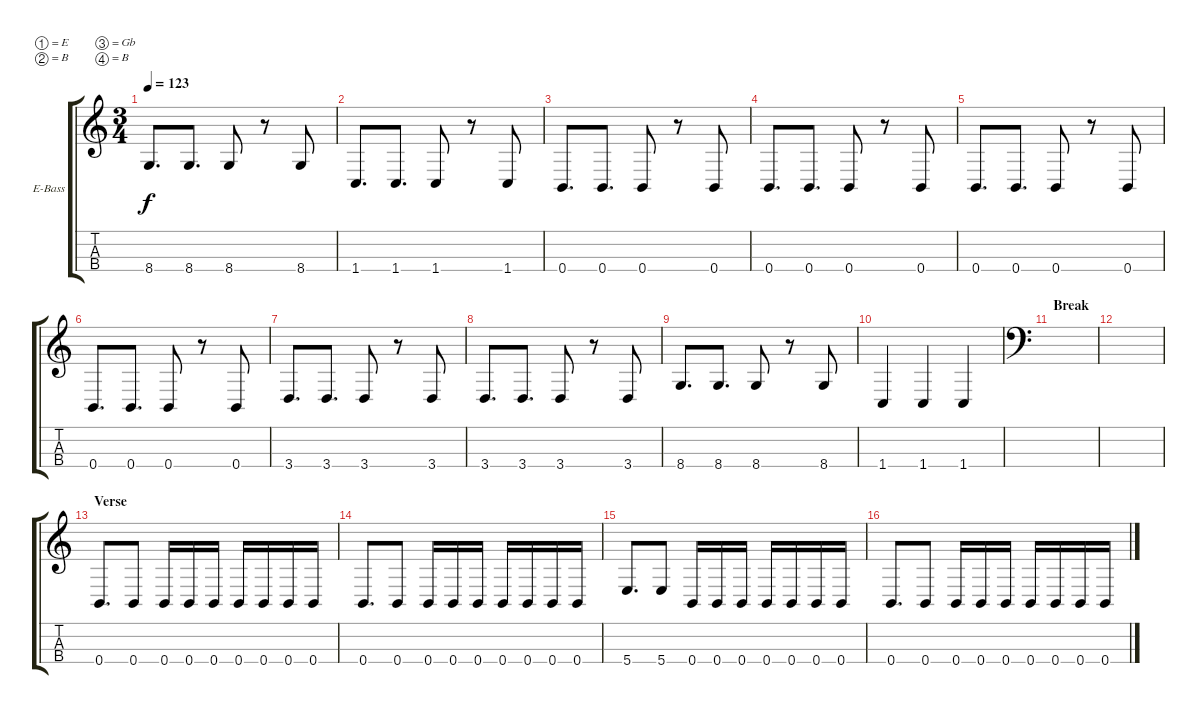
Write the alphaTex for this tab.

\defaultSystemsLayout 4
\bracketExtendMode groupsimilarinstruments
\firstSystemTrackNameOrientation horizontal
\otherSystemsTrackNameOrientation horizontal
\track ("Bass" "E-Bass") {instrument electricbassfinger}
\staff {score tabs}
\tuning (E3 B2 Gb2 B1)
\ts (3 4)
\tempo 123
\clef g2
\ks c
8.4.8{d dy f} 8.4.8{d} 8.4.8 r.8 8.4.8 |
1.4.8{d} 1.4.8{d} 1.4.8 r.8 1.4.8 |
0.4.8{d} 0.4.8{d} 0.4.8 r.8 0.4.8 |
0.4.8{d} 0.4.8{d} 0.4.8 r.8 0.4.8 |
0.4.8{d} 0.4.8{d} 0.4.8 r.8 0.4.8 |
0.4.8{d} 0.4.8{d} 0.4.8 r.8 0.4.8 |
3.4.8{d} 3.4.8{d} 3.4.8 r.8 3.4.8 |
3.4.8{d} 3.4.8{d} 3.4.8 r.8 3.4.8 |
8.4.8{d} 8.4.8{d} 8.4.8 r.8 8.4.8 |
1.4.4 1.4.4 1.4.4 |
\section ("" "Break")
\clef f4
|
|
\section ("" "Verse")
\clef g2
0.4.8{d} 0.4.8 0.4.16 0.4.16 0.4.16 0.4.16 0.4.16 0.4.16 0.4.16 |
0.4.8{d} 0.4.8 0.4.16 0.4.16 0.4.16 0.4.16 0.4.16 0.4.16 0.4.16 |
5.4.8{d} 5.4.8 0.4.16 0.4.16 0.4.16 0.4.16 0.4.16 0.4.16 0.4.16 |
0.4.8{d} 0.4.8 0.4.16 0.4.16 0.4.16 0.4.16 0.4.16 0.4.16 0.4.16
